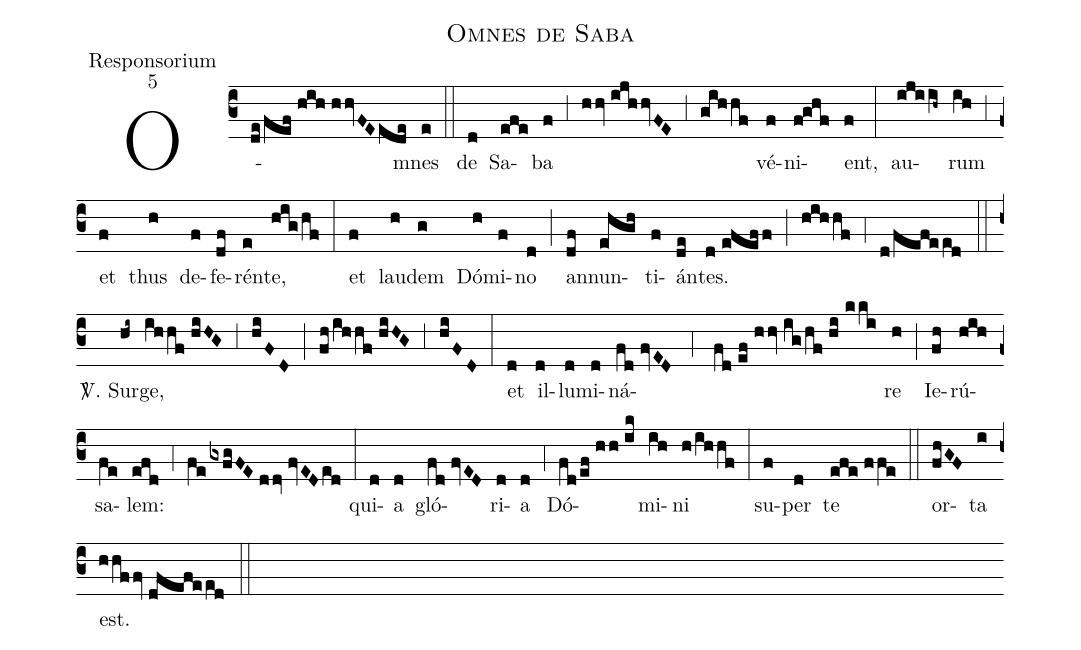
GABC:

name:Omnes de Saba;
office-part:Responsorium;
mode:5;
%%
(c3) O(de/fef//hih//hhvFEede)mnes(e) (::)
de(d) Sa(efe)ba(f) (,3) (hhv//ijhhvFE) (,3) (gihhf) vé(f)ni(f!ghf)ent,(f) (:)
au(ijiih~)rum(ih) (,3) et(f) thus(h) de(f)fe(df)rén(e)te,(hig/hf) (:)
et(f) lau(h)dem(g) Dó(h)mi(f)no(d) (;) an(df)nun(ehgh)ti(f)án(de)tes.(d//efeff) (;) (hihhf) (,4) (d/fefeed) (::)

<sp>V/</sp>. Sur(hi~)ge,(ihhf//hiHG) (,3) (hiFD) (;) (fh/ihhf//hiHG) (,3) (hiFD) (:)
et(d) il(d)lu(d)mi(d)ná(fd//fvED,4fd//ef//hhv//ig/hf//hi//kki)re(h) (;) Ie(fh)rú(hih)sa(fe)lem:(efd) (,4) (fe/gxfgFE//ddv//fvED/ed) (:)
qui(d)a(d) gló(fd//fvED)ri(d)a(d) (,4) Dó(fd/ef//hh//ik)mi(ih)ni(h/ihhf) (:)
su(f)per(d) te(efe//ffe) (::)
or(fhGF)ta(i) est.(hhffv//dfefeed) (::)
